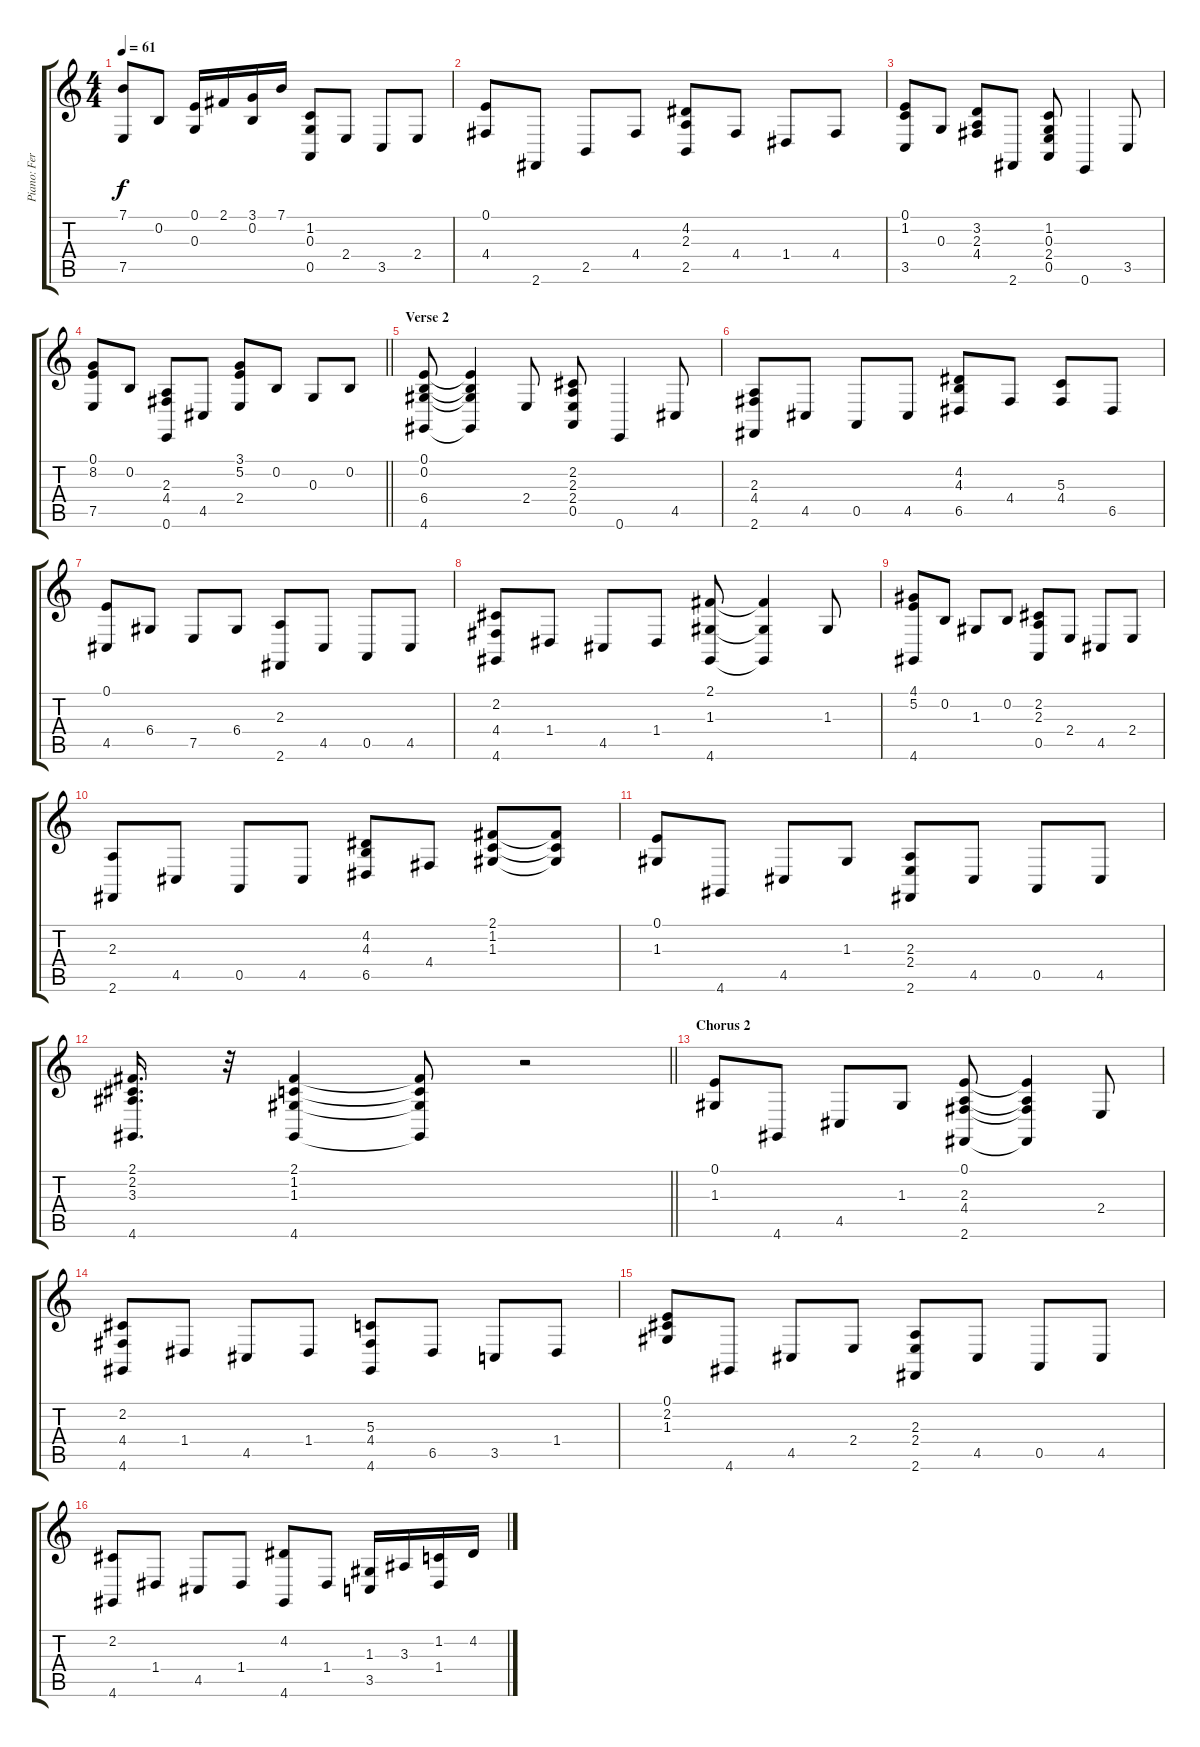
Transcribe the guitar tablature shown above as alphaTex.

\track ("Piano: Fernando Muscolo" "Piano: Fer") {instrument electricpiano1}
\staff {score tabs}
\tuning (E4 B3 G3 D3 A2 E2) {hide}
\ts (4 4)
\tempo 61
\clef g2
\ks c
(7.1 7.5).8{dy f} 0.2.8 (0.1 0.3).16 2.1.16 (3.1 0.2).16 7.1.16 (1.2 0.3 0.5).8 2.4.8 3.5.8 2.4.8 |
(0.1 4.4).8 2.6.8 2.5.8 4.4.8 (4.2 2.3 2.5).8 4.4.8 1.4.8 4.4.8 |
(0.1 1.2 3.5).8 0.3.8 (3.2 2.3 4.4).8 2.6.8 (1.2 0.3 2.4 0.5).8 0.6.4 3.5.8 |
\barLineRight lightlight
(0.1 8.2 7.5).8 0.2.8 (2.3 4.4 0.6).8 4.5.8 (3.1 5.2 2.4).8 0.2.8 0.3.8 0.2.8 |
\section ("" "Verse 2")
(0.1 0.2 6.4 4.6).8 (0.1{t} 0.2{t} 6.4{t} 4.6{t}).4 2.4.8 (2.2 2.3 2.4 0.5).8 0.6.4 4.5.8 |
(2.3 4.4 2.6).8 4.5.8 0.5.8 4.5.8 (4.2 4.3 6.5).8 4.4.8 (5.3 4.4).8 6.5.8 |
(0.1 4.5).8 6.4.8 7.5.8 6.4.8 (2.3 2.6).8 4.5.8 0.5.8 4.5.8 |
(2.2 4.4 4.6).8 1.4.8 4.5.8 1.4.8 (2.1 1.3 4.6).8 (2.1{t} 1.3{t} 4.6{t}).4 1.3.8 |
(4.1 5.2 4.6).8 0.2.8 1.3.8 0.2.8 (2.2 2.3 0.5).8 2.4.8 4.5.8 2.4.8 |
(2.3 2.6).8 4.5.8 0.5.8 4.5.8 (4.2 4.3 6.5).8 4.4.8 (2.1 1.2 1.3).8 (2.1{t} 1.2{t} 1.3{t}).8 |
(0.1 1.3).8 4.6.8 4.5.8 1.3.8 (2.3 2.4 2.6).8 4.5.8 0.5.8 4.5.8 |
\barLineRight lightlight
(2.1 2.2 3.3 4.6).16{d} r.32 (2.1 1.2 1.3 4.6).4 (2.1{t} 1.2{t} 1.3{t} 4.6{t}).8 r.2 |
\section ("" "Chorus 2")
(0.1 1.3).8 4.6.8 4.5.8 1.3.8 (0.1 2.3 4.4 2.6).8 (0.1{t} 2.3{t} 4.4{t} 2.6{t}).4 2.4.8 |
(2.2 4.4 4.6).8 1.4.8 4.5.8 1.4.8 (5.3 4.4 4.6).8 6.5.8 3.5.8 1.4.8 |
(0.1 2.2 1.3).8 4.6.8 4.5.8 2.4.8 (2.3 2.4 2.6).8 4.5.8 0.5.8 4.5.8 |
(2.2 4.6).8 1.4.8 4.5.8 1.4.8 (4.2 4.6).8 1.4.8 (1.3 3.5).16 3.3.16 (1.2 1.4).16 4.2.16
